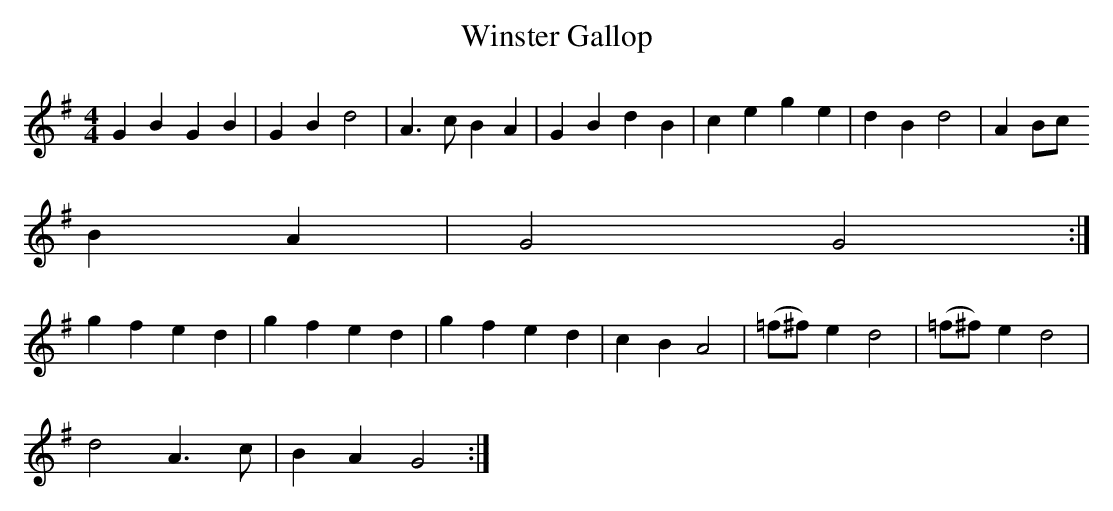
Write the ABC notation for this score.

X:1
T:Winster Gallop
M:4/4
L:1/8
K:G
G2B2 G2B2 | G2B2 d4 | A3c B2A2 | G2B2 d2B2 | c2e2 g2e2 | d2B2 d4 | A2Bc
B2A2 | G4G4 :|
g2f2 e2d2 | g2f2 e2d2 | g2f2 e2d2 | c2B2 A4 | (=f^f)e2 d4 |(=f^f)e2 d4|
d4 A3c | B2A2 G4 :|
